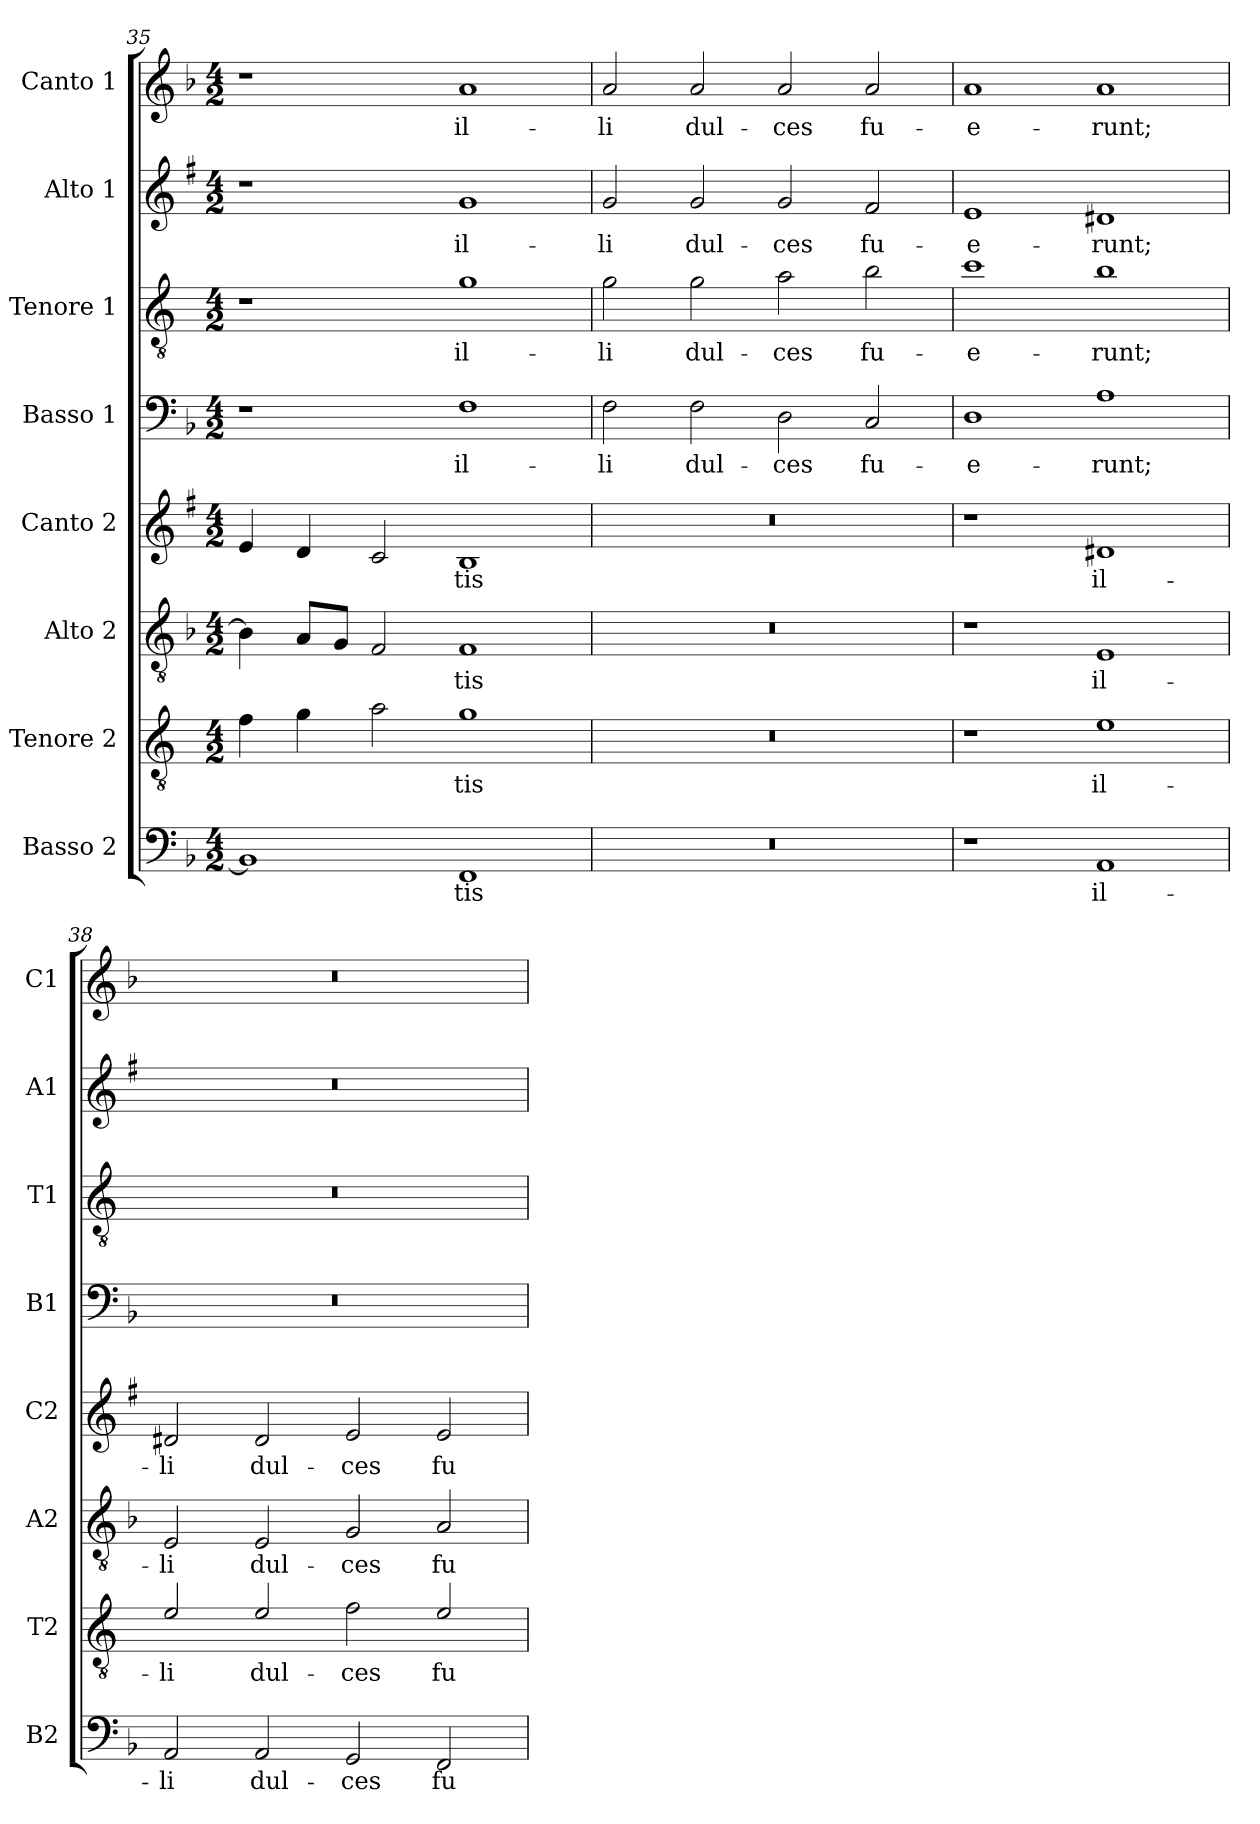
**kern	**text	**kern	**text	**kern	**text	**kern	**text	**kern	**text	**kern	**text	**kern	**text	**kern	**text
*part8	*part8	*part7	*part7	*part6	*part6	*part5	*part5	*part4	*part4	*part3	*part3	*part2	*part2	*part1	*part1
*staff8	*staff8	*staff7	*staff7	*staff6	*staff6	*staff5	*staff5	*staff4	*staff4	*staff3	*staff3	*staff2	*staff2	*staff1	*staff1
*I"Basso 2	*	*I"Tenore 2	*	*I"Alto 2	*	*I"Canto 2	*	*I"Basso 1	*	*I"Tenore 1	*	*I"Alto 1	*	*I"Canto 1	*
*I'B2	*	*I'T2	*	*I'A2	*	*I'C2	*	*I'B1	*	*I'T1	*	*I'A1	*	*I'C1	*
*clefF4	*	*clefGv2	*	*clefGv2	*	*clefG2	*	*clefF4	*	*clefGv2	*	*clefG2	*	*clefG2	*
*	*	*ITrd4c7	*	*	*	*ITrd1c2	*	*	*	*ITrd4c7	*	*ITrd1c2	*	*	*
*k[b-]	*	*k[b-]	*	*k[b-]	*	*k[b-]	*	*k[b-]	*	*k[b-]	*	*k[b-]	*	*k[b-]	*
*F:	*	*F:	*	*F:	*	*F:	*	*F:	*	*F:	*	*F:	*	*F:	*
*M4/2	*	*M4/2	*	*M4/2	*	*M4/2	*	*M4/2	*	*M4/2	*	*M4/2	*	*M4/2	*
=35	=35	=35	=35	=35	=35	=35	=35	=35	=35	=35	=35	=35	=35	=35	=35
1BB-]	.	4B-\	.	4B-\]	.	4d/	.	1r	.	1r	.	1r	.	1r	.
.	.	4c\	.	8A/L	.	4c/	.	.	.	.	.	.	.	.	.
.	.	.	.	8G/J	.	.	.	.	.	.	.	.	.	.	.
.	.	2d\	.	2F/	.	2B-/	.	.	.	.	.	.	.	.	.
!	!LO:LY:b	!	!LO:LY:b	!	!LO:LY:b	!	!LO:LY:b	!	!LO:LY:b	!	!LO:LY:b	!	!LO:LY:b	!	!LO:LY:b
1FF	-tis	1c	-tis	1F	-tis	1A	-tis	1F	il-	1c	il-	1f	il-	1a	il-
=36	=36	=36	=36	=36	=36	=36	=36	=36	=36	=36	=36	=36	=36	=36	=36
!	!	!	!	!	!	!	!	!	!LO:LY:b	!	!LO:LY:b	!	!LO:LY:b	!	!LO:LY:b
0r	.	0r	.	0r	.	0r	.	2F\	-li	2c\	-li	2f/	-li	2a/	-li
!	!	!	!	!	!	!	!	!	!LO:LY:b	!	!LO:LY:b	!	!LO:LY:b	!	!LO:LY:b
.	.	.	.	.	.	.	.	2F\	dul-	2c\	dul-	2f/	dul-	2a/	dul-
!	!	!	!	!	!	!	!	!	!LO:LY:b	!	!LO:LY:b	!	!LO:LY:b	!	!LO:LY:b
.	.	.	.	.	.	.	.	2D\	-ces	2d\	-ces	2f/	-ces	2a/	-ces
!	!	!	!	!	!	!	!	!	!LO:LY:b	!	!LO:LY:b	!	!LO:LY:b	!	!LO:LY:b
.	.	.	.	.	.	.	.	2C/	fu-	2e\	fu-	2e/	fu-	2a/	fu-
!!LO:PB:g=z
=37	=37	=37	=37	=37	=37	=37	=37	=37	=37	=37	=37	=37	=37	=37	=37
!	!	!	!	!	!	!	!	!	!LO:LY:b	!	!LO:LY:b	!	!LO:LY:b	!	!LO:LY:b
1r	.	1r	.	1r	.	1r	.	1D	-e-	1f	-e-	1d	-e-	1a	-e-
!	!LO:LY:b	!	!LO:LY:b	!	!LO:LY:b	!	!LO:LY:b	!	!LO:LY:b	!	!LO:LY:b	!	!LO:LY:b	!	!LO:LY:b
1AA	il-	1A	il-	1E	il-	1c#X	il-	1A	-runt;	1e	-runt;	1c#X	-runt;	1a	-runt;
=38	=38	=38	=38	=38	=38	=38	=38	=38	=38	=38	=38	=38	=38	=38	=38
!	!LO:LY:b	!	!LO:LY:b	!	!LO:LY:b	!	!LO:LY:b	!	!	!	!	!	!	!	!
2AA/	-li	2A/	-li	2E/	-li	2c#X/	-li	0r	.	0r	.	0r	.	0r	.
!	!LO:LY:b	!	!LO:LY:b	!	!LO:LY:b	!	!LO:LY:b	!	!	!	!	!	!	!	!
2AA/	dul-	2A/	dul-	2E/	dul-	2c#/	dul-	.	.	.	.	.	.	.	.
!	!LO:LY:b	!	!LO:LY:b	!	!LO:LY:b	!	!LO:LY:b	!	!	!	!	!	!	!	!
2GG/	-ces	2B-\	-ces	2G/	-ces	2d/	-ces	.	.	.	.	.	.	.	.
!	!LO:LY:b	!	!LO:LY:b	!	!LO:LY:b	!	!LO:LY:b	!	!	!	!	!	!	!	!
2FF/	fu-	2A/	fu-	2A/	fu-	2d/	fu-	.	.	.	.	.	.	.	.
=	=	=	=	=	=	=	=	=	=	=	=	=	=	=	=
*-	*-	*-	*-	*-	*-	*-	*-	*-	*-	*-	*-	*-	*-	*-	*-
